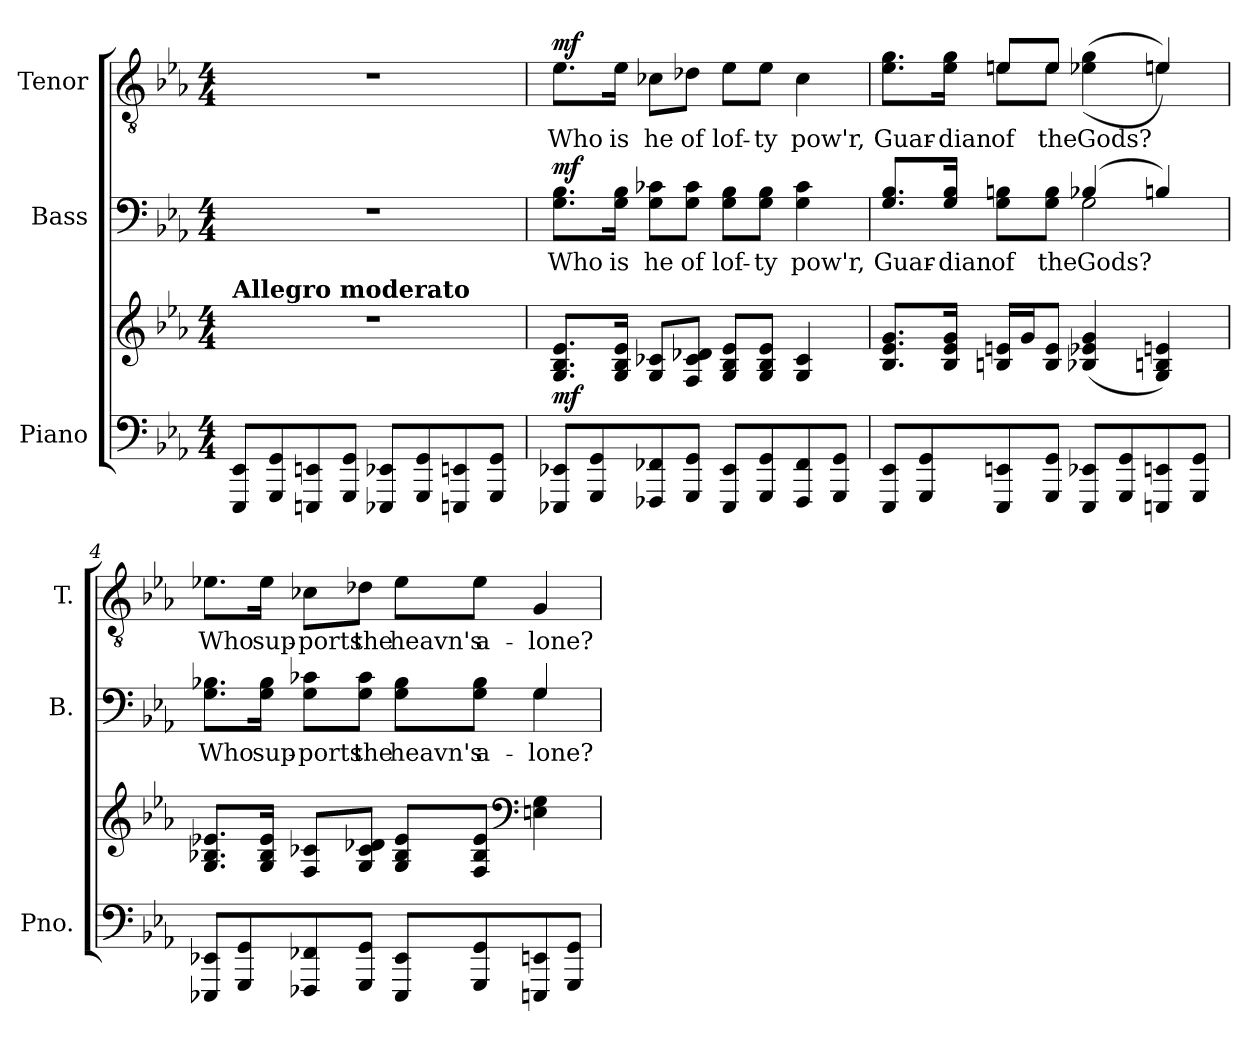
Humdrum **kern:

**kern	**kern	**dynam	**kern	**text	**dynam	**kern	**text	**dynam
*part3	*part3	*part3	*part2	*part2	*part2	*part1	*part1	*part1
*staff4	*staff3	*staff3/4	*staff2	*staff2	*staff2	*staff1	*staff1	*staff1
*I"Piano	*	*	*I"Bass	*	*	*I"Tenor	*	*
*I'Pno.	*	*	*I'B.	*	*	*I'T.	*	*
!!LO:PB:g=z
*clefF4	*clefG2	*	*clefF4	*	*	*clefGv2	*	*
*	*	*	*	*	*	*ITrd7c12	*	*
*k[b-e-a-]	*k[b-e-a-]	*	*k[b-e-a-]	*	*	*k[b-e-a-]	*	*
*E-:	*E-:	*	*E-:	*	*	*E-:	*	*
*M4/4	*M4/4	*	*M4/4	*	*	*M4/4	*	*
*MM120	*MM120	*	*MM120	*	*	*MM120	*	*
=1	=1	=1	=1	=1	=1	=1	=1	=1
!	!	!	!	!	!	!LO:TX:a:B:t=Allegro moderato	!	!
!	!LO:TX:a:B:t=Allegro moderato	!	!	!	!	!	!	!
*	*	*	*	*	*	*^	*	*
8EEE-i/ 8EE-iL	1r	.	1r	.	.	1r	4.ryy	.	.
8GGGi/ 8GGi	.	.	.	.	.	.	.	.	.
8EEEni/ 8EEni	.	.	.	.	.	.	.	.	.
*	*MM84	*	*	*	*	*MM84	*	*	*
8GGGi/ 8GGiJ	.	.	.	.	.	.	2ryy	.	.
8EEE-Xi/ 8EE-XiL	.	.	.	.	.	.	.	.	.
8GGGi/ 8GGi	.	.	.	.	.	.	.	.	.
8EEEni/ 8EEni	.	.	.	.	.	.	.	.	.
8GGGi/ 8GGiJ	.	.	.	.	.	.	8ryy	.	.
*	*	*	*	*	*	*v	*v	*	*
=2	=2	=2	=2	=2	=2	=2	=2	=2
*	*	*	*	*	*	*^	*	*
!	!	!	!	!LO:LY:b:color=#000000	!	!	!	!	!
*	*	*	*	*	*	*v	*v	*	*
*	*	*	*	*	*	*^	*	*
!	!	!	!	!	!	!	!	!LO:LY:b:color=#000000	!
*	*	*	*	*	*	*v	*v	*	*
8EEE-Xi/ 8EE-XiL	8.Gi/ 8.B-i 8.e-iL	mf	8.Gi\ 8.B-iL	Who	mf	8.E-i\L	Who	mf
8GGGi/ 8GGi	.	.	.	.	.	.	.	.
!	!	!	!	!LO:LY:b:color=#000000	!	!	!	!
!	!	!	!	!	!	!	!LO:LY:b:color=#000000	!
.	16Gi/ 16B-i 16e-iJk	.	16Gi\ 16B-iJk	is	.	16E-i\Jk	is	.
!	!	!	!	!LO:LY:b:color=#000000	!	!	!	!
!	!	!	!	!	!	!	!LO:LY:b:color=#000000	!
8FFF-Xi/ 8FF-Xi	8Gi/ 8c-XiL	.	8Gi\ 8c-XiL	he	.	8C-Xi\L	he	.
!	!	!	!	!LO:LY:b:color=#000000	!	!	!	!
!	!	!	!	!	!	!	!LO:LY:b:color=#000000	!
8GGGi/ 8GGiJ	8Fi/ 8c-i 8d-XiJ	.	8Gi\ 8c-iJ	of	.	8D-Xi\J	of	.
!	!	!	!	!LO:LY:b:color=#000000	!	!	!	!
!	!	!	!	!	!	!	!LO:LY:b:color=#000000	!
8EEE-i/ 8EE-iL	8Gi/ 8B-i 8e-iL	.	8Gi\ 8B-iL	lof-	.	8E-i\L	lof-	.
!	!	!	!	!LO:LY:b:color=#000000	!	!	!	!
!	!	!	!	!	!	!	!LO:LY:b:color=#000000	!
8GGGi/ 8GGi	8Gi/ 8B-i 8e-iJ	.	8Gi\ 8B-iJ	-ty	.	8E-i\J	-ty	.
!	!	!	!	!LO:LY:b:color=#000000	!	!	!	!
!	!	!	!	!	!	!	!LO:LY:b:color=#000000	!
8FFF-i/ 8FF-i	4Gi/ 4c-i	.	4Gi\ 4c-i	pow'r,	.	4C-i\	pow'r,	.
8GGGi/ 8GGiJ	.	.	.	.	.	.	.	.
=3	=3	=3	=3	=3	=3	=3	=3	=3
!	!	!	!	!LO:LY:b:color=#000000	!	!	!	!
*	*	*	*^	*	*	*	*	*
!	!	!	!	!	!	!	!	!LO:LY:b:color=#000000	!
*	*	*	*	*	*	*	*^	*	*
8EEE-i/ 8EE-iL	8.B-i/ 8.e-i 8.giL	.	8.Gi/ 8.B-iL	2ryy	Guar-	.	8.E-i\ 8.GiL	4ryy	Guar-	.
8GGGi/ 8GGi	.	.	.	.	.	.	.	.	.	.
!	!	!	!	!	!LO:LY:b:color=#000000	!	!	!	!	!
!	!	!	!	!	!	!	!	!	!LO:LY:b:color=#000000	!
.	16B-i/ 16e-i 16giJk	.	16Gi/ 16B-iJk	.	-dian	.	16E-i\ 16GiJk	.	-dian	.
!	!	!	!	!	!LO:LY:b:color=#000000	!	!	!	!	!
!	!	!	!	!	!	!	!	!	!LO:LY:b:color=#000000	!
8EEE-i/ 8EEni	16Bni/ 16eniLL	.	8Gi\ 8BniL	.	of	.	8Eni/L	8Ei\L	of	.
.	16gi/J	.	.	.	.	.	.	.	.	.
!	!	!	!	!	!LO:LY:b:color=#000000	!	!	!	!	!
!	!	!	!	!	!	!	!	!	!LO:LY:b:color=#000000	!
8GGGi/ 8GGiJ	8Bi/ 8eiJ	.	8Gi\ 8BiJ	.	the	.	8Ei/J	8Ei\J	the	.
!	!	!	!	!	!LO:LY:b:color=#000000	!	!	!	!	!
!	!	!	!	!	!	!	!	!	!LO:LY:b:color=#000000	!
8EEE-i/ 8EE-XiL	(4B-Xi/ 4e-Xi 4gi	.	(4B-Xi/	2Gi\	Gods?	.	((4E-Xi\ 4Gi	4ryy	Gods?	.
8GGGi/ 8GGi	.	.	.	.	.	.	.	.	.	.
8EEEni/ 8EEni	4Gi/ 4Bni 4eni)	.	4Bni/)	.	.	.	4Eni/))	4Ei\	.	.
8GGGi/ 8GGiJ	.	.	.	.	.	.	.	.	.	.
*	*	*	*	*	*	*	*v	*v	*	*
!!LO:LB:g=z
=4	=4	=4	=4	=4	=4	=4	=4	=4	=4
!	!	!	!	!	!LO:LY:b:color=#000000	!	!	!	!
!	!	!	!	!	!	!	!	!LO:LY:b:color=#000000	!
8EEE-Xi/ 8EE-XiL	8.Gi/ 8.B-Xi 8.e-XiL	.	8.Gi\ 8.B-XiL	2.ryy	Who	.	8.E-Xi\L	Who	.
8GGGi/ 8GGi	.	.	.	.	.	.	.	.	.
!	!	!	!	!	!LO:LY:b:color=#000000	!	!	!	!
!	!	!	!	!	!	!	!	!LO:LY:b:color=#000000	!
.	16Gi/ 16B-i 16e-iJk	.	16Gi\ 16B-iJk	.	sup-	.	16E-i\Jk	sup-	.
!	!	!	!	!	!LO:LY:b:color=#000000	!	!	!	!
!	!	!	!	!	!	!	!	!LO:LY:b:color=#000000	!
8FFF-Xi/ 8FF-Xi	8Fi/ 8c-XiL	.	8Gi\ 8c-XiL	.	-ports	.	8C-Xi\L	-ports	.
!	!	!	!	!	!LO:LY:b:color=#000000	!	!	!	!
!	!	!	!	!	!	!	!	!LO:LY:b:color=#000000	!
8GGGi/ 8GGiJ	8Gi/ 8c-i 8d-XiJ	.	8Gi\ 8c-iJ	.	the	.	8D-Xi\J	the	.
!	!	!	!	!	!LO:LY:b:color=#000000	!	!	!	!
!	!	!	!	!	!	!	!	!LO:LY:b:color=#000000	!
8EEE-i/ 8EE-iL	8Gi/ 8B-i 8e-iL	.	8Gi\ 8B-iL	.	heavn's	.	8E-i\L	heavn's	.
!	!	!	!	!	!LO:LY:b:color=#000000	!	!	!	!
!	!	!	!	!	!	!	!	!LO:LY:b:color=#000000	!
8GGGi/ 8GGi	8Fi/ 8B-i 8e-iJ	.	8Gi\ 8B-iJ	.	a-	.	8E-i\J	a-	.
*	*clefF4	*	*	*	*	*	*	*	*
!	!	!	!	!	!LO:LY:b:color=#000000	!	!	!	!
!	!	!	!	!	!	!	!	!LO:LY:b:color=#000000	!
8EEEni/ 8EEni	4Eni\ 4Gi	.	4Gi/	4Gi\	-lone?	.	4GGi/	-lone?	.
8GGGi/ 8GGiJ	.	.	.	.	.	.	.	.	.
*	*	*	*v	*v	*	*	*	*	*
=	=	=	=	=	=	=	=	=
*-	*-	*-	*-	*-	*-	*-	*-	*-
